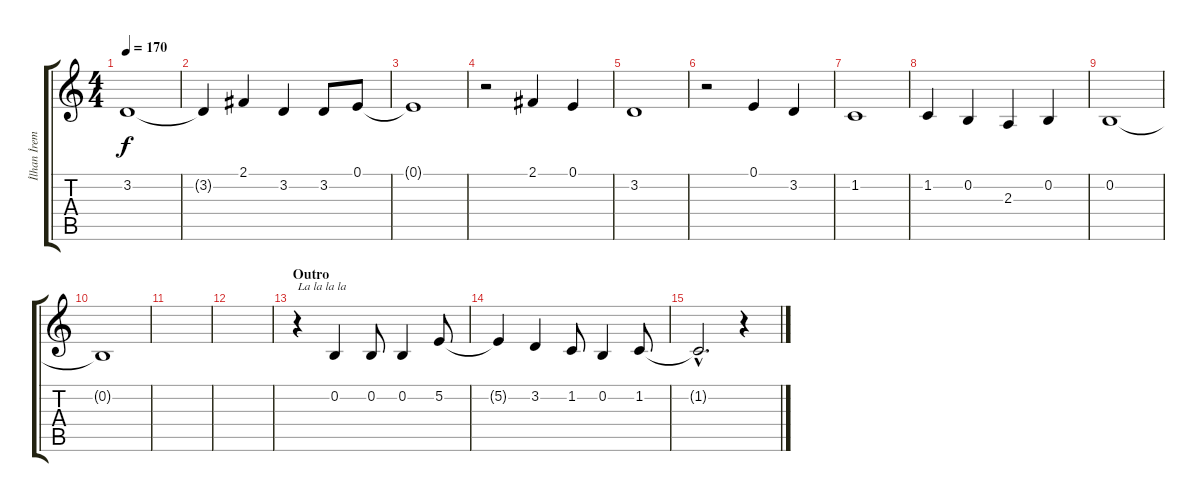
\track ("İlhan İrem" "İlhan İrem") {instrument choiraahs}
\staff {score tabs}
\tuning (E4 B3 G3 D3 A2 E2) {hide}
\ts (4 4)
\tempo 170
\clef g2
\ks c
3.2{t}.1{dy f} |
3.2{t}.4 2.1.4 3.2.4 3.2.8 0.1.8 |
0.1{t}.1 |
r.2 2.1.4 0.1.4 |
3.2.1 |
r.2 0.1.4 3.2.4 |
1.2.1 |
1.2.4 0.2.4 2.3.4 0.2.4 |
0.2.1 |
0.2{t}.1 |
|
|
\section ("" "Outro")
r.4{txt "La la la la" volume 13} 0.2.4 0.2.8 0.2.4 5.2.8 |
5.2{t}.4 3.2.4 1.2.8 0.2.4 1.2.8 |
1.2{hac t}.2{d} r.4
